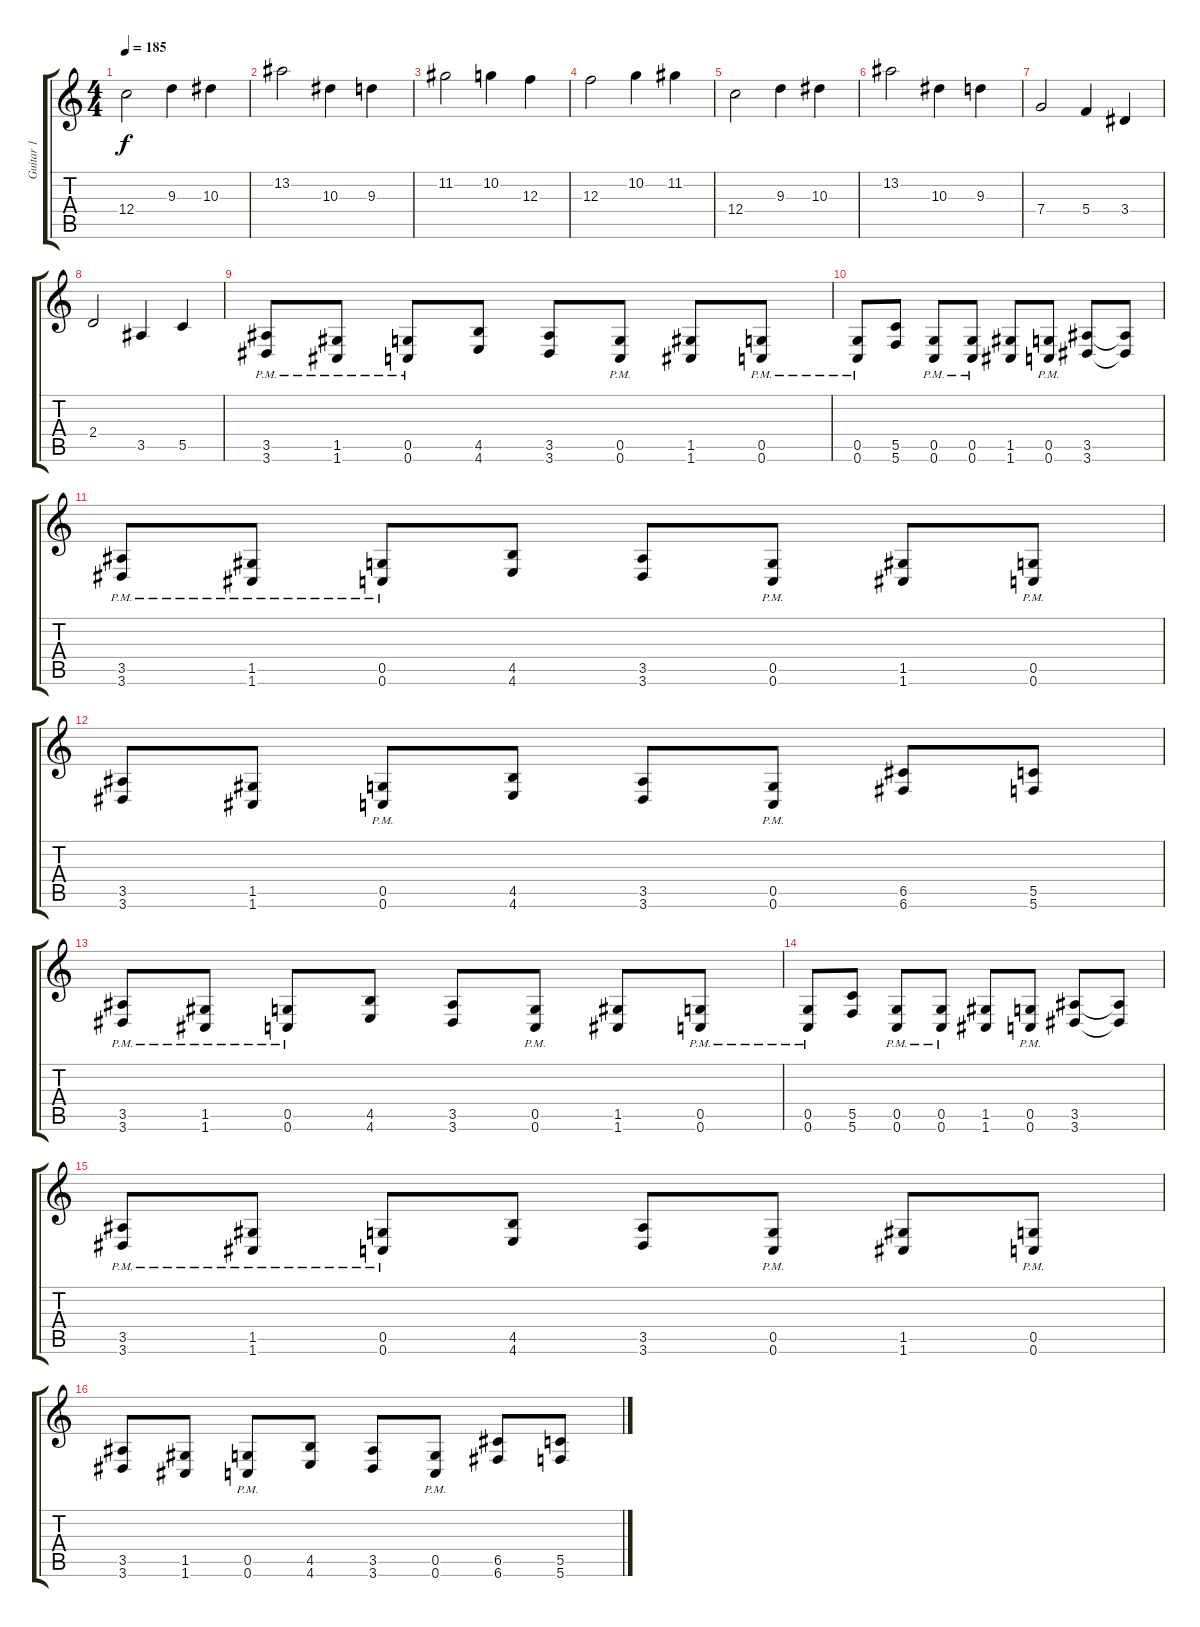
\track ("Guitar 1" "Guitar 1") {instrument distortionguitar}
\staff {score tabs}
\tuning (D4 A3 F3 C3 G2 C2) {hide}
\ts (4 4)
\tempo 185
\clef g2
\ks c
12.4.2{dy f} 9.3.4 10.3.4 |
13.2.2 10.3.4 9.3.4 |
11.2.2 10.2.4 12.3.4 |
12.3.2 10.2.4 11.2.4 |
12.4.2 9.3.4 10.3.4 |
13.2.2 10.3.4 9.3.4 |
7.4.2 5.4.4 3.4.4 |
2.4.2 3.5.4 5.5.4 |
(3.5{pm} 3.6{pm}).8 (1.5{pm} 1.6{pm}).8 (0.5{pm} 0.6{pm}).8 (4.5 4.6).8 (3.5 3.6).8 (0.5{pm} 0.6{pm}).8 (1.5 1.6).8 (0.5{pm} 0.6{pm}).8 |
(0.5{pm} 0.6{pm}).8 (5.5 5.6).8 (0.5{pm} 0.6{pm}).8 (0.5{pm} 0.6{pm}).8 (1.5 1.6).8 (0.5{pm} 0.6{pm}).8 (3.5 3.6).8 (3.5{t} 3.6{t}).8 |
(3.5{pm} 3.6{pm}).8 (1.5{pm} 1.6{pm}).8 (0.5{pm} 0.6{pm}).8 (4.5 4.6).8 (3.5 3.6).8 (0.5{pm} 0.6{pm}).8 (1.5 1.6).8 (0.5{pm} 0.6{pm}).8 |
(3.5 3.6).8 (1.5 1.6).8 (0.5{pm} 0.6{pm}).8 (4.5 4.6).8 (3.5 3.6).8 (0.5{pm} 0.6{pm}).8 (6.5 6.6).8 (5.5 5.6).8 |
(3.5{pm} 3.6{pm}).8 (1.5{pm} 1.6{pm}).8 (0.5{pm} 0.6{pm}).8 (4.5 4.6).8 (3.5 3.6).8 (0.5{pm} 0.6{pm}).8 (1.5 1.6).8 (0.5{pm} 0.6{pm}).8 |
(0.5{pm} 0.6{pm}).8 (5.5 5.6).8 (0.5{pm} 0.6{pm}).8 (0.5{pm} 0.6{pm}).8 (1.5 1.6).8 (0.5{pm} 0.6{pm}).8 (3.5 3.6).8 (3.5{t} 3.6{t}).8 |
(3.5{pm} 3.6{pm}).8 (1.5{pm} 1.6{pm}).8 (0.5{pm} 0.6{pm}).8 (4.5 4.6).8 (3.5 3.6).8 (0.5{pm} 0.6{pm}).8 (1.5 1.6).8 (0.5{pm} 0.6{pm}).8 |
(3.5 3.6).8 (1.5 1.6).8 (0.5{pm} 0.6{pm}).8 (4.5 4.6).8 (3.5 3.6).8 (0.5{pm} 0.6{pm}).8 (6.5 6.6).8 (5.5 5.6).8
